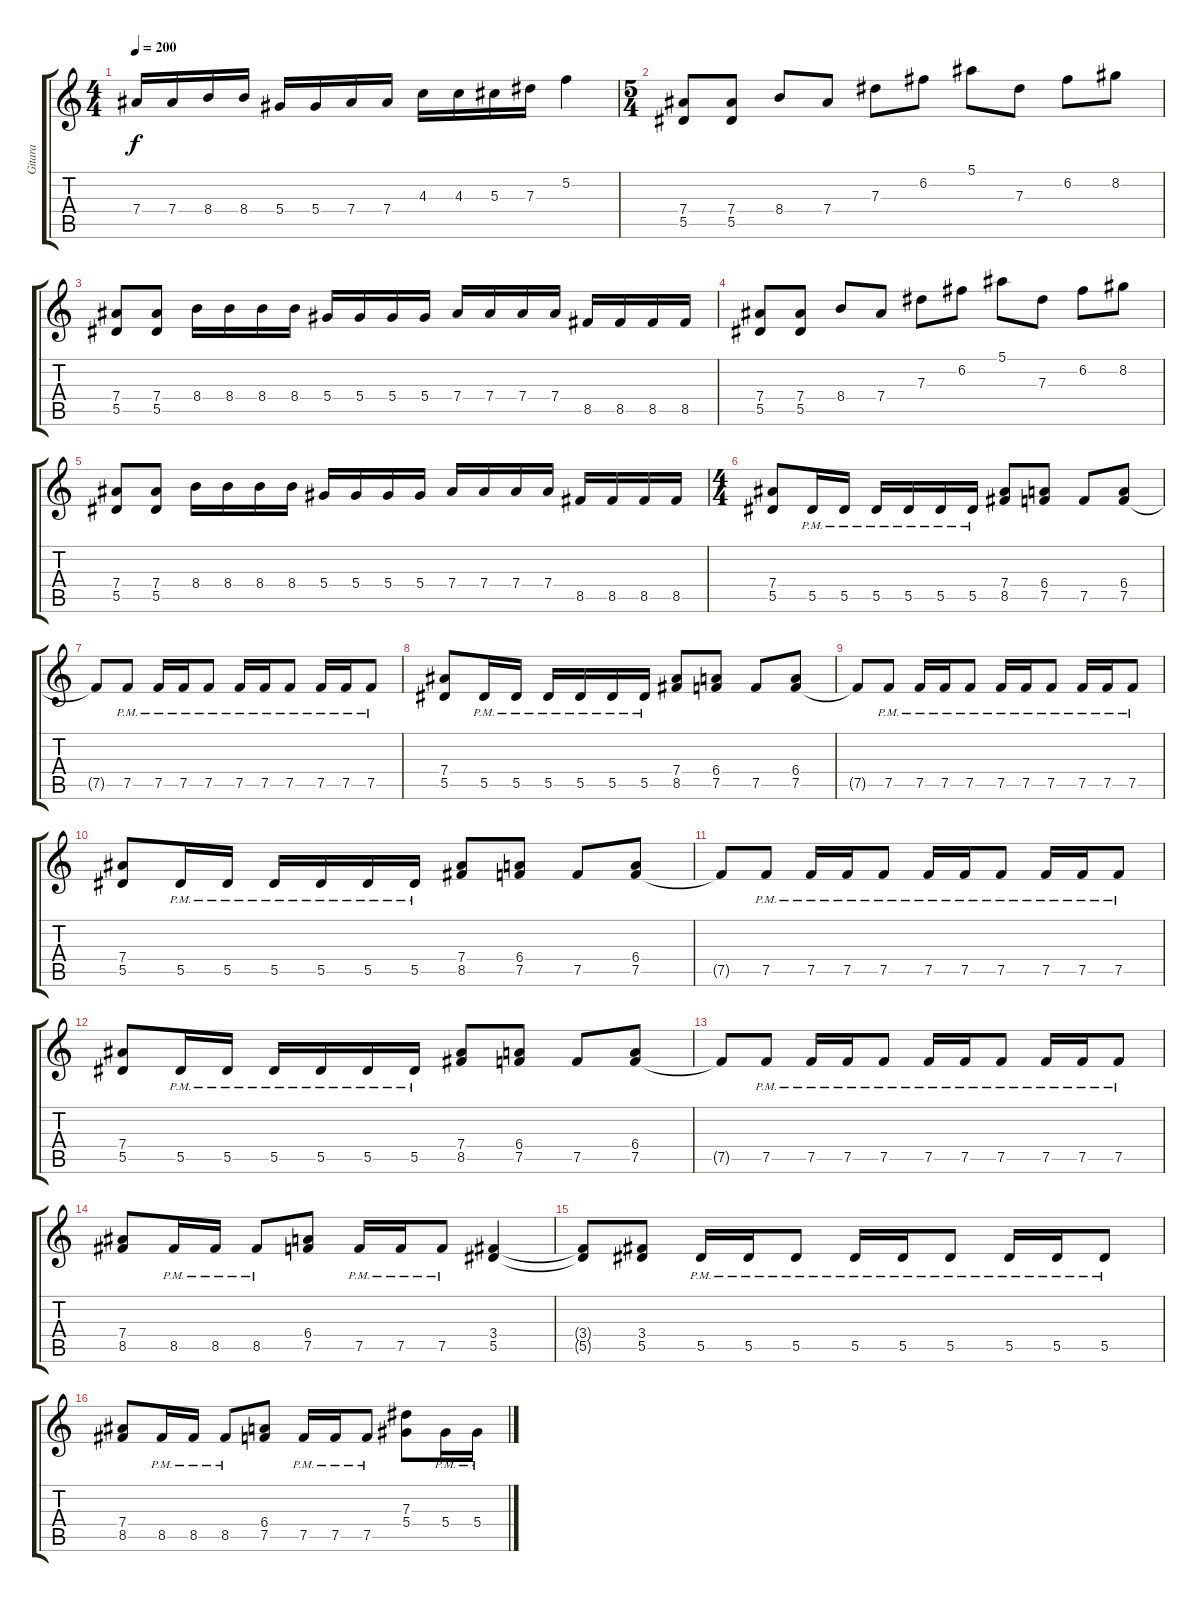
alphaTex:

\track ("Gitara" "Gitara") {instrument overdrivenguitar}
\staff {score tabs}
\tuning (F4 C4 Ab3 Eb3 Bb2 F2) {hide}
\ts (4 4)
\tempo 200
\clef g2
\ks c
7.4.16{dy f} 7.4.16 8.4.16 8.4.16 5.4.16 5.4.16 7.4.16 7.4.16 4.3.16 4.3.16 5.3.16 7.3.16 5.2.4 |
\ts (5 4)
(7.4 5.5).8 (7.4 5.5).8 8.4.8 7.4.8 7.3.8 6.2.8 5.1.8 7.3.8 6.2.8 8.2.8 |
(7.4 5.5).8 (7.4 5.5).8 8.4.16 8.4.16 8.4.16 8.4.16 5.4.16 5.4.16 5.4.16 5.4.16 7.4.16 7.4.16 7.4.16 7.4.16 8.5.16 8.5.16 8.5.16 8.5.16 |
(7.4 5.5).8 (7.4 5.5).8 8.4.8 7.4.8 7.3.8 6.2.8 5.1.8 7.3.8 6.2.8 8.2.8 |
(7.4 5.5).8 (7.4 5.5).8 8.4.16 8.4.16 8.4.16 8.4.16 5.4.16 5.4.16 5.4.16 5.4.16 7.4.16 7.4.16 7.4.16 7.4.16 8.5.16 8.5.16 8.5.16 8.5.16 |
\ts (4 4)
(7.4 5.5).8 5.5{pm}.16 5.5{pm}.16 5.5{pm}.16 5.5{pm}.16 5.5{pm}.16 5.5{pm}.16 (7.4 8.5).8 (6.4 7.5).8 7.5.8 (6.4 7.5).8 |
7.5{t}.8 7.5{pm}.8 7.5{pm}.16 7.5{pm}.16 7.5{pm}.8 7.5{pm}.16 7.5{pm}.16 7.5{pm}.8 7.5{pm}.16 7.5{pm}.16 7.5{pm}.8 |
(7.4 5.5).8 5.5{pm}.16 5.5{pm}.16 5.5{pm}.16 5.5{pm}.16 5.5{pm}.16 5.5{pm}.16 (7.4 8.5).8 (6.4 7.5).8 7.5.8 (6.4 7.5).8 |
7.5{t}.8 7.5{pm}.8 7.5{pm}.16 7.5{pm}.16 7.5{pm}.8 7.5{pm}.16 7.5{pm}.16 7.5{pm}.8 7.5{pm}.16 7.5{pm}.16 7.5{pm}.8 |
(7.4 5.5).8 5.5{pm}.16 5.5{pm}.16 5.5{pm}.16 5.5{pm}.16 5.5{pm}.16 5.5{pm}.16 (7.4 8.5).8 (6.4 7.5).8 7.5.8 (6.4 7.5).8 |
7.5{t}.8 7.5{pm}.8 7.5{pm}.16 7.5{pm}.16 7.5{pm}.8 7.5{pm}.16 7.5{pm}.16 7.5{pm}.8 7.5{pm}.16 7.5{pm}.16 7.5{pm}.8 |
(7.4 5.5).8 5.5{pm}.16 5.5{pm}.16 5.5{pm}.16 5.5{pm}.16 5.5{pm}.16 5.5{pm}.16 (7.4 8.5).8 (6.4 7.5).8 7.5.8 (6.4 7.5).8 |
7.5{t}.8 7.5{pm}.8 7.5{pm}.16 7.5{pm}.16 7.5{pm}.8 7.5{pm}.16 7.5{pm}.16 7.5{pm}.8 7.5{pm}.16 7.5{pm}.16 7.5{pm}.8 |
(7.4 8.5).8 8.5{pm}.16 8.5{pm}.16 8.5{pm}.8 (6.4 7.5).8 7.5{pm}.16 7.5{pm}.16 7.5{pm}.8 (3.4 5.5).4 |
(3.4{t} 5.5{t}).8 (3.4 5.5).8 5.5{pm}.16 5.5{pm}.16 5.5{pm}.8 5.5{pm}.16 5.5{pm}.16 5.5{pm}.8 5.5{pm}.16 5.5{pm}.16 5.5{pm}.8 |
(7.4 8.5).8 8.5{pm}.16 8.5{pm}.16 8.5{pm}.8 (6.4 7.5).8 7.5{pm}.16 7.5{pm}.16 7.5{pm}.8 (7.3 5.4).8 5.4{pm}.16 5.4{pm}.16
